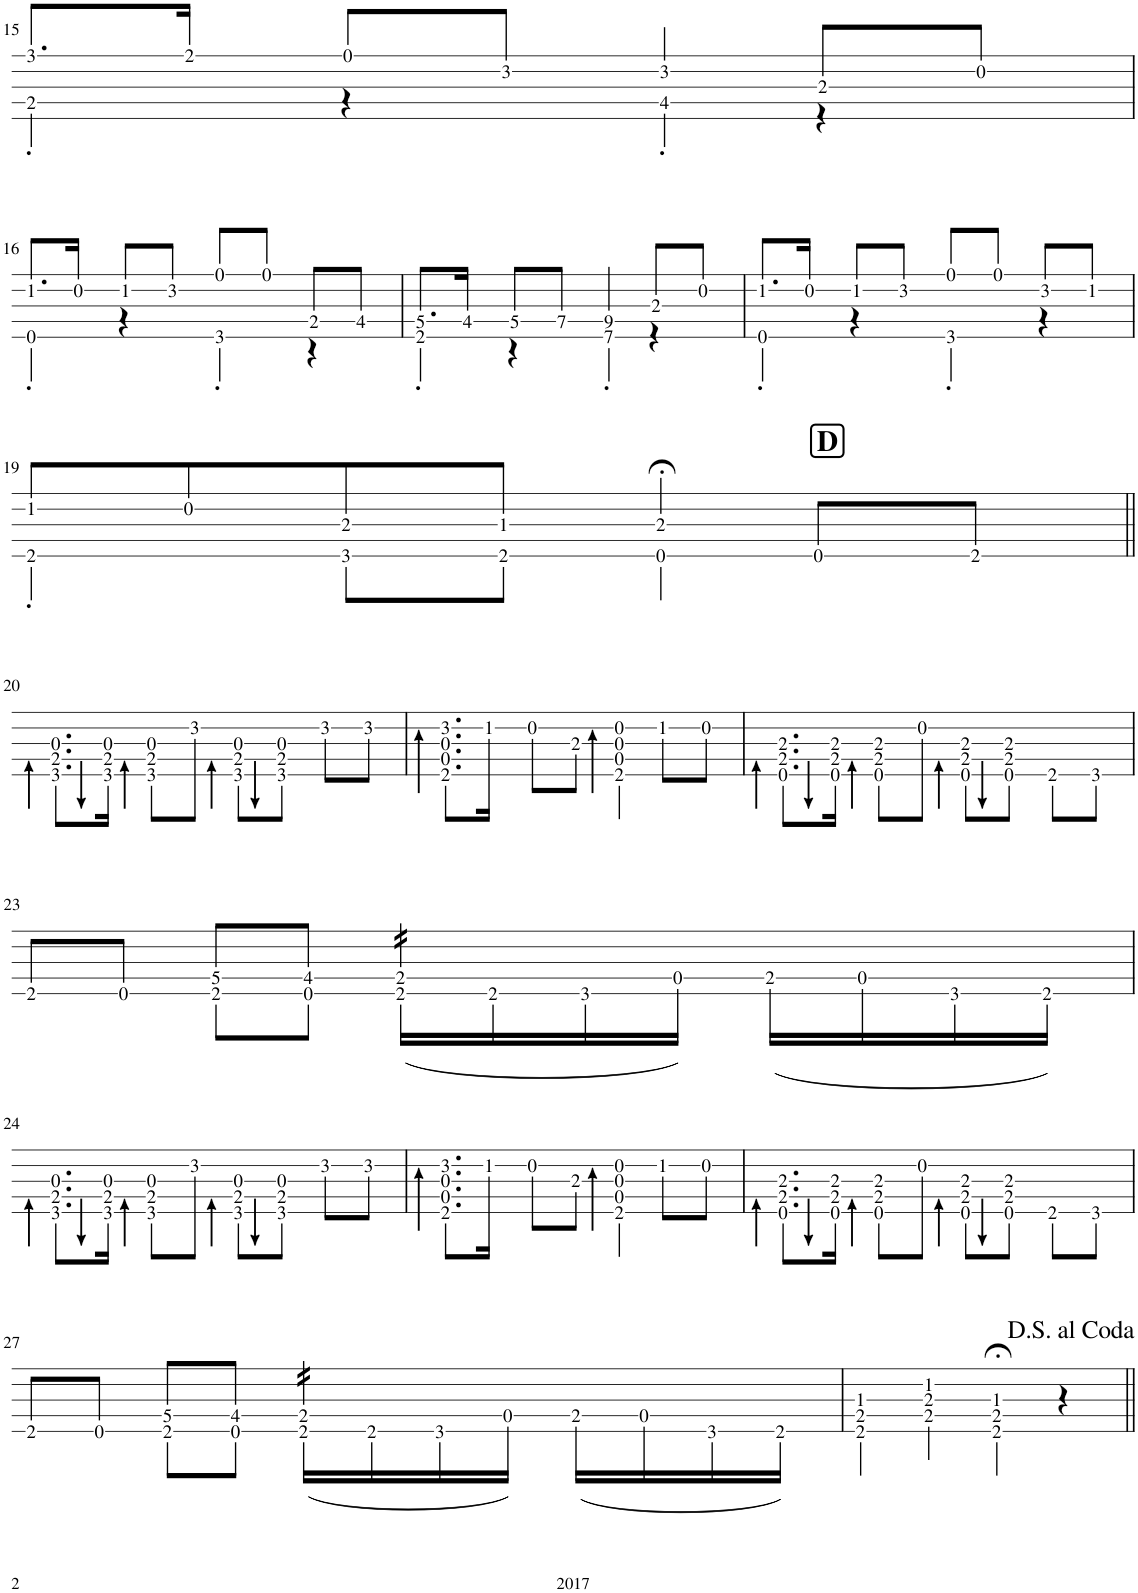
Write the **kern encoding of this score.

**kern
*part1
*staff1
*I"Lute
*I'Lt.
!!LO:PB:g=z
*
*k[]
*M4/4
=15
*^
8.b-/L	4G'\
16a/Jk	.
8g/L	4r
8f/J	.
4f/	4A'\
8B/L	4r
8d/J	.
!!LO:LB:g=z	!!
=16	=16
8.e-/L	4C'\
16d/Jk	.
8e-/L	4r
8f/J	.
8g/L	4E-'\
8g/J	.
8G/L	4r
8A/J	.
=17	=17
8.B-/L	4D'\
16A/Jk	.
8B-/L	4r
8c/J	.
4d/	4G'\
8B/L	4r
8d/J	.
=18	=18
8.e-/L	4C'\
16d/Jk	.
8e-/L	4r
8f/J	.
8g/L	4E-'\
8g/J	.
8f/L	4r
8e-/J	.
!!LO:LB:g=z	!!
!!LO:REH:place=s1:a:B:cj:fs=14:t=D:qo=3	!!
=19	=19
8e-/L	4D'\
8d/	.
8B/	8E-\L
8B-/J	8D\J
4B;</	4C\
8C/L	4ryy
8D/J	.
*v	*v
!!LO:LB:g=z
=20||
8.E-\ 8.G\ 8.A\L
16E-\ 16G\ 16A\Jk
8E-\ 8G\ 8A\L
8f\J
8E-\ 8G\ 8A\L
8E-\ 8G\ 8A\J
8f\L
8f\J
=21
8.D\ 8.F\ 8.A\ 8.f\L
16e-\Jk
8d\L
8B\J
4D\ 4F\ 4A\ 4d\
8e-\L
8d\J
=22
8.C\ 8.G\ 8.B\L
16C\ 16G\ 16B\Jk
8C\ 8G\ 8B\L
8d\J
8C\ 8G\ 8B\L
8C\ 8G\ 8B\J
8D\L
8E-\J
!!LO:LB:g=z
=23
*^
8D/L	4ryy
8C/J	.
8B-/L	8D\L
8A/J	8C\J
2G/	(16D\LL
.	16D\
.	16E-\
.	16F\JJ)
.	(16G\LL
.	16F\
.	16E-\
.	16D\JJ)
*v	*v
!!LO:LB:g=z
=24
8.E-\ 8.G\ 8.A\L
16E-\ 16G\ 16A\Jk
8E-\ 8G\ 8A\L
8f\J
8E-\ 8G\ 8A\L
8E-\ 8G\ 8A\J
8f\L
8f\J
=25
8.D\ 8.F\ 8.A\ 8.f\L
16e-\Jk
8d\L
8B\J
4D\ 4F\ 4A\ 4d\
8e-\L
8d\J
=26
8.C\ 8.G\ 8.B\L
16C\ 16G\ 16B\Jk
8C\ 8G\ 8B\L
8d\J
8C\ 8G\ 8B\L
8C\ 8G\ 8B\J
8D\L
8E-\J
!!LO:LB:g=z
=27
*^
8D/L	4ryy
8C/J	.
8B-/L	8D\L
8A/J	8C\J
2G/	(16D\LL
.	16D\
.	16E-\
.	16F\JJ)
.	(16G\LL
.	16F\
.	16E-\
.	16D\JJ)
*v	*v
=28
4D\ 4G\ 4B-\
4G\ 4B\ 4e-\
4D\;< 4G\;< 4B-\;<
4r
=||
*-
